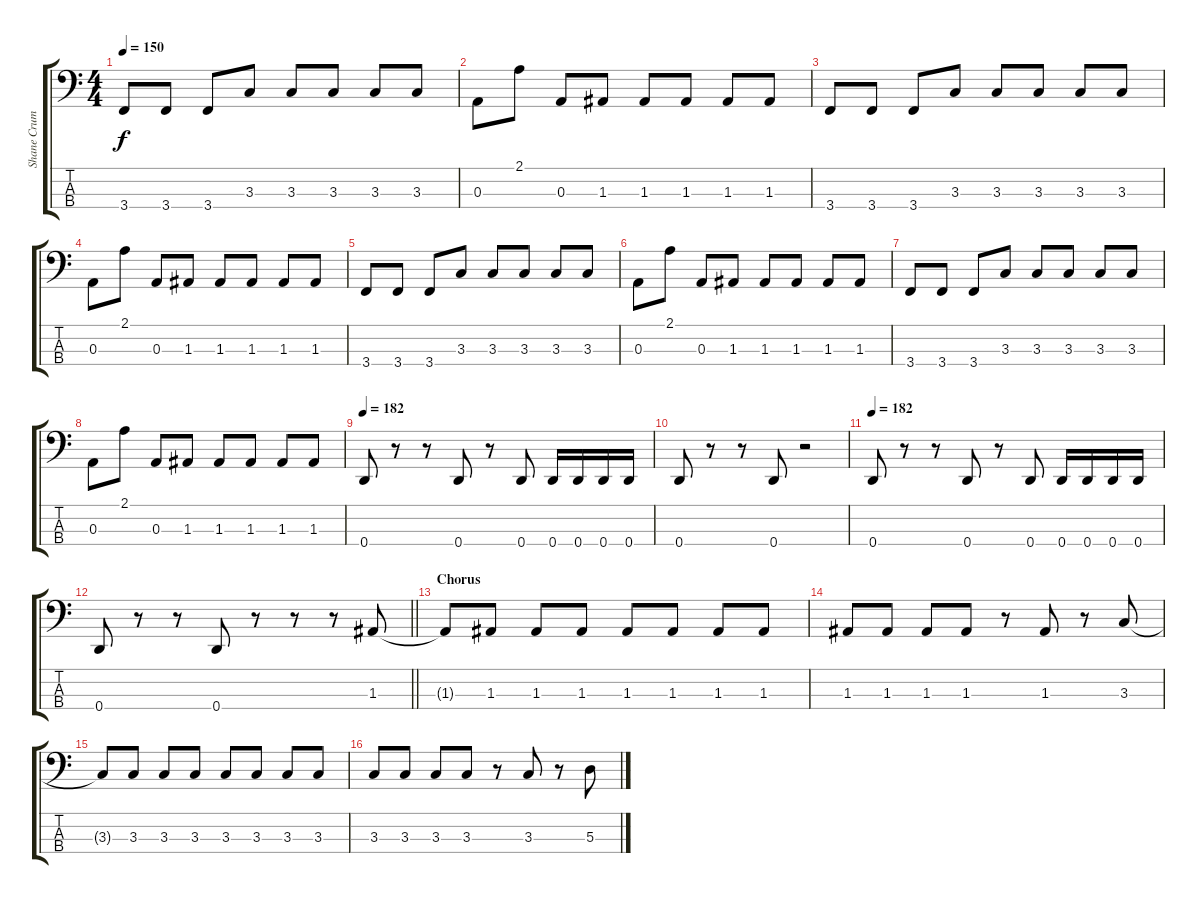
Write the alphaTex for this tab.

\track ("Shane Crump - Bass" "Shane Crum") {instrument electricbasspick}
\staff {score tabs}
\tuning (G2 D2 A1 D1) {hide}
\ts (4 4)
\tempo 150
\clef f4
\ks c
3.4.8{dy f} 3.4.8 3.4.8 3.3.8 3.3.8 3.3.8 3.3.8 3.3.8 |
0.3.8 2.1.8 0.3.8 1.3.8 1.3.8 1.3.8 1.3.8 1.3.8 |
3.4.8 3.4.8 3.4.8 3.3.8 3.3.8 3.3.8 3.3.8 3.3.8 |
0.3.8 2.1.8 0.3.8 1.3.8 1.3.8 1.3.8 1.3.8 1.3.8 |
3.4.8 3.4.8 3.4.8 3.3.8 3.3.8 3.3.8 3.3.8 3.3.8 |
0.3.8 2.1.8 0.3.8 1.3.8 1.3.8 1.3.8 1.3.8 1.3.8 |
3.4.8 3.4.8 3.4.8 3.3.8 3.3.8 3.3.8 3.3.8 3.3.8 |
0.3.8 2.1.8 0.3.8 1.3.8 1.3.8 1.3.8 1.3.8 1.3.8 |
\tempo 182
0.4.8 r.8 r.8 0.4.8 r.8 0.4.8 0.4.16 0.4.16 0.4.16 0.4.16 |
0.4.8 r.8 r.8 0.4.8 r.2 |
\tempo 182
0.4.8 r.8 r.8 0.4.8 r.8 0.4.8 0.4.16 0.4.16 0.4.16 0.4.16 |
\barLineRight lightlight
0.4.8 r.8 r.8 0.4.8 r.8 r.8 r.8 1.3.8 |
\section ("" "Chorus")
1.3{t}.8 1.3.8 1.3.8 1.3.8 1.3.8 1.3.8 1.3.8 1.3.8 |
1.3.8 1.3.8 1.3.8 1.3.8 r.8 1.3.8 r.8 3.3.8 |
3.3{t}.8 3.3.8 3.3.8 3.3.8 3.3.8 3.3.8 3.3.8 3.3.8 |
3.3.8 3.3.8 3.3.8 3.3.8 r.8 3.3.8 r.8 5.3.8
